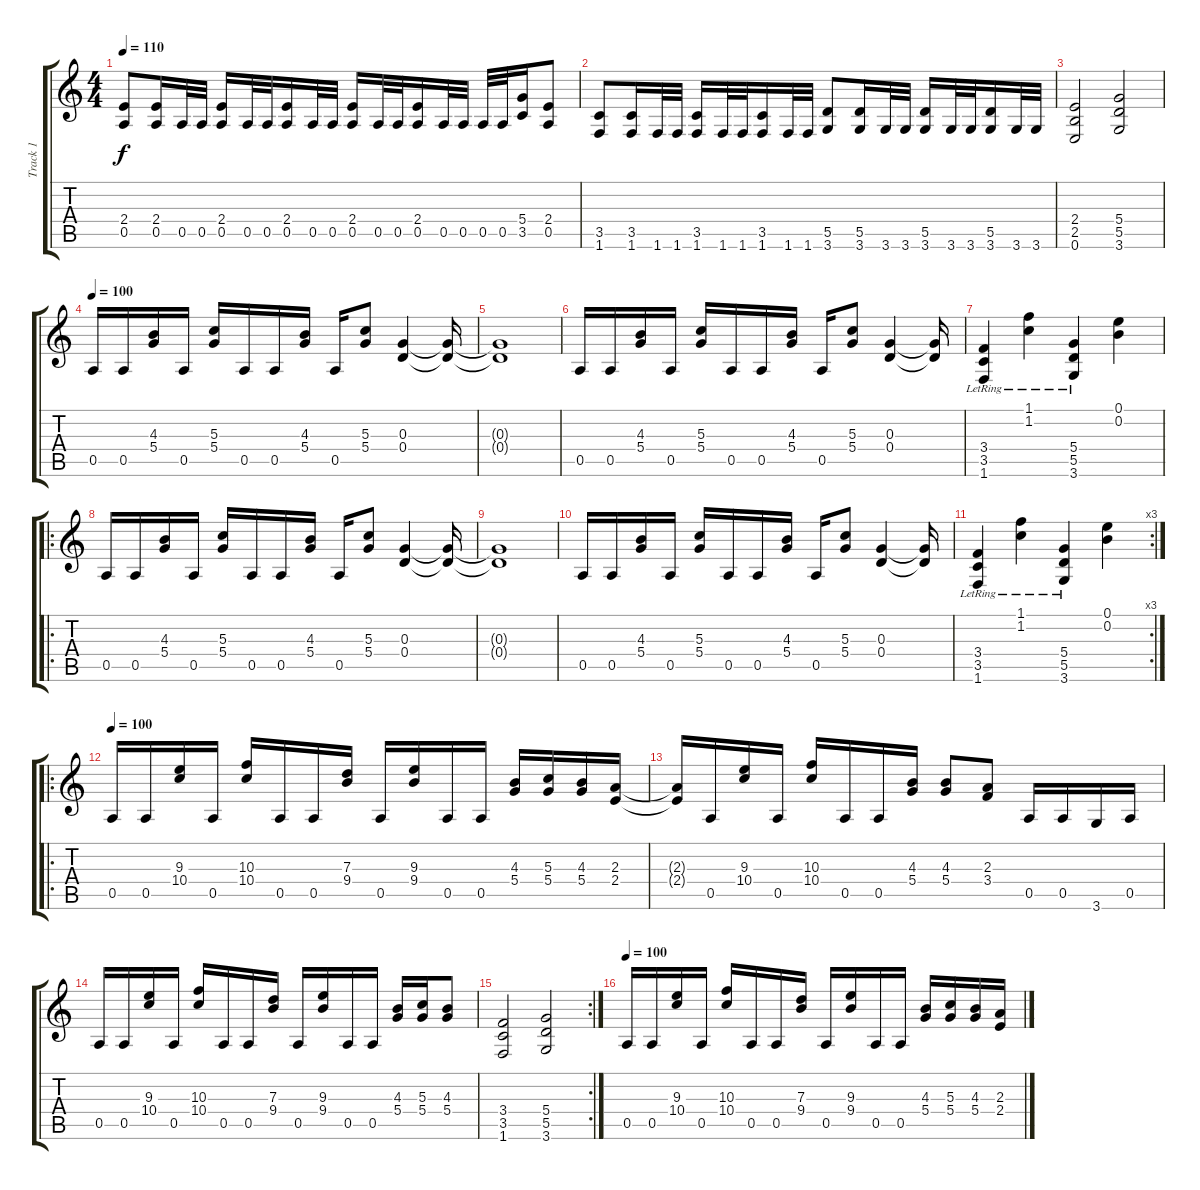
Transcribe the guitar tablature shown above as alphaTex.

\track ("Track 1" "Track 1") {instrument distortionguitar}
\staff {score tabs}
\tuning (E4 B3 G3 D3 A2 E2) {hide}
\ts (4 4)
\tempo 110
\clef g2
\ks c
(2.4 0.5).8{dy f} (2.4 0.5).16 0.5.32 0.5.32 (2.4 0.5).16 0.5.32 0.5.32 (2.4 0.5).16 0.5.32 0.5.32 (2.4 0.5).16 0.5.32 0.5.32 (2.4 0.5).16 0.5.32 0.5.32 0.5.32 0.5.32 (5.4 3.5).16 (2.4 0.5).8 |
(3.5 1.6).8 (3.5 1.6).16 1.6.32 1.6.32 (3.5 1.6).16 1.6.32 1.6.32 (3.5 1.6).16 1.6.32 1.6.32 (5.5 3.6).8 (5.5 3.6).16 3.6.32 3.6.32 (5.5 3.6).16 3.6.32 3.6.32 (5.5 3.6).16 3.6.32 3.6.32 |
(2.4 2.5 0.6).2 (5.4 5.5 3.6).2 |
\tempo 100
0.5.16 0.5.16 (4.3 5.4).16 0.5.16 (5.3 5.4).16 0.5.16 0.5.16 (4.3 5.4).16 0.5.16 (5.3 5.4).8 (0.3 0.4).4 (0.3{t} 0.4{t}).16 |
(0.3{t} 0.4{t}).1 |
0.5.16 0.5.16 (4.3 5.4).16 0.5.16 (5.3 5.4).16 0.5.16 0.5.16 (4.3 5.4).16 0.5.16 (5.3 5.4).8 (0.3 0.4).4 (0.3{t} 0.4{t}).16 |
(3.4{lr} 3.5{lr} 1.6{lr}).4 (1.1 1.2{lr}).4 (5.4 5.5{lr} 3.6).4 (0.1 0.2).4 |
\ro
0.5.16 0.5.16 (4.3 5.4).16 0.5.16 (5.3 5.4).16 0.5.16 0.5.16 (4.3 5.4).16 0.5.16 (5.3 5.4).8 (0.3 0.4).4 (0.3{t} 0.4{t}).16 |
(0.3{t} 0.4{t}).1 |
0.5.16 0.5.16 (4.3 5.4).16 0.5.16 (5.3 5.4).16 0.5.16 0.5.16 (4.3 5.4).16 0.5.16 (5.3 5.4).8 (0.3 0.4).4 (0.3{t} 0.4{t}).16 |
\rc 3
(3.4{lr} 3.5{lr} 1.6{lr}).4 (1.1 1.2{lr}).4 (5.4 5.5{lr} 3.6).4 (0.1 0.2).4 |
\ro
\tempo 100
0.5.16 0.5.16 (9.3 10.4).16 0.5.16 (10.3 10.4).16 0.5.16 0.5.16 (7.3 9.4).16 0.5.16 (9.3 9.4).16 0.5.16 0.5.16 (4.3 5.4).16 (5.3 5.4).16 (4.3 5.4).16 (2.3 2.4).16 |
(2.3{t} 2.4{t}).16 0.5.16 (9.3 10.4).16 0.5.16 (10.3 10.4).16 0.5.16 0.5.16 (4.3 5.4).16 (4.3 5.4).8 (2.3 3.4).8 0.5.16 0.5.16 3.6.16 0.5.16 |
0.5.16 0.5.16 (9.3 10.4).16 0.5.16 (10.3 10.4).16 0.5.16 0.5.16 (7.3 9.4).16 0.5.16 (9.3 9.4).16 0.5.16 0.5.16 (4.3 5.4).16 (5.3 5.4).16 (4.3 5.4).8 |
\rc 2
(3.4 3.5 1.6).2 (5.4 5.5 3.6).2 |
\tempo 100
0.5.16 0.5.16 (9.3 10.4).16 0.5.16 (10.3 10.4).16 0.5.16 0.5.16 (7.3 9.4).16 0.5.16 (9.3 9.4).16 0.5.16 0.5.16 (4.3 5.4).16 (5.3 5.4).16 (4.3 5.4).16 (2.3 2.4).16
